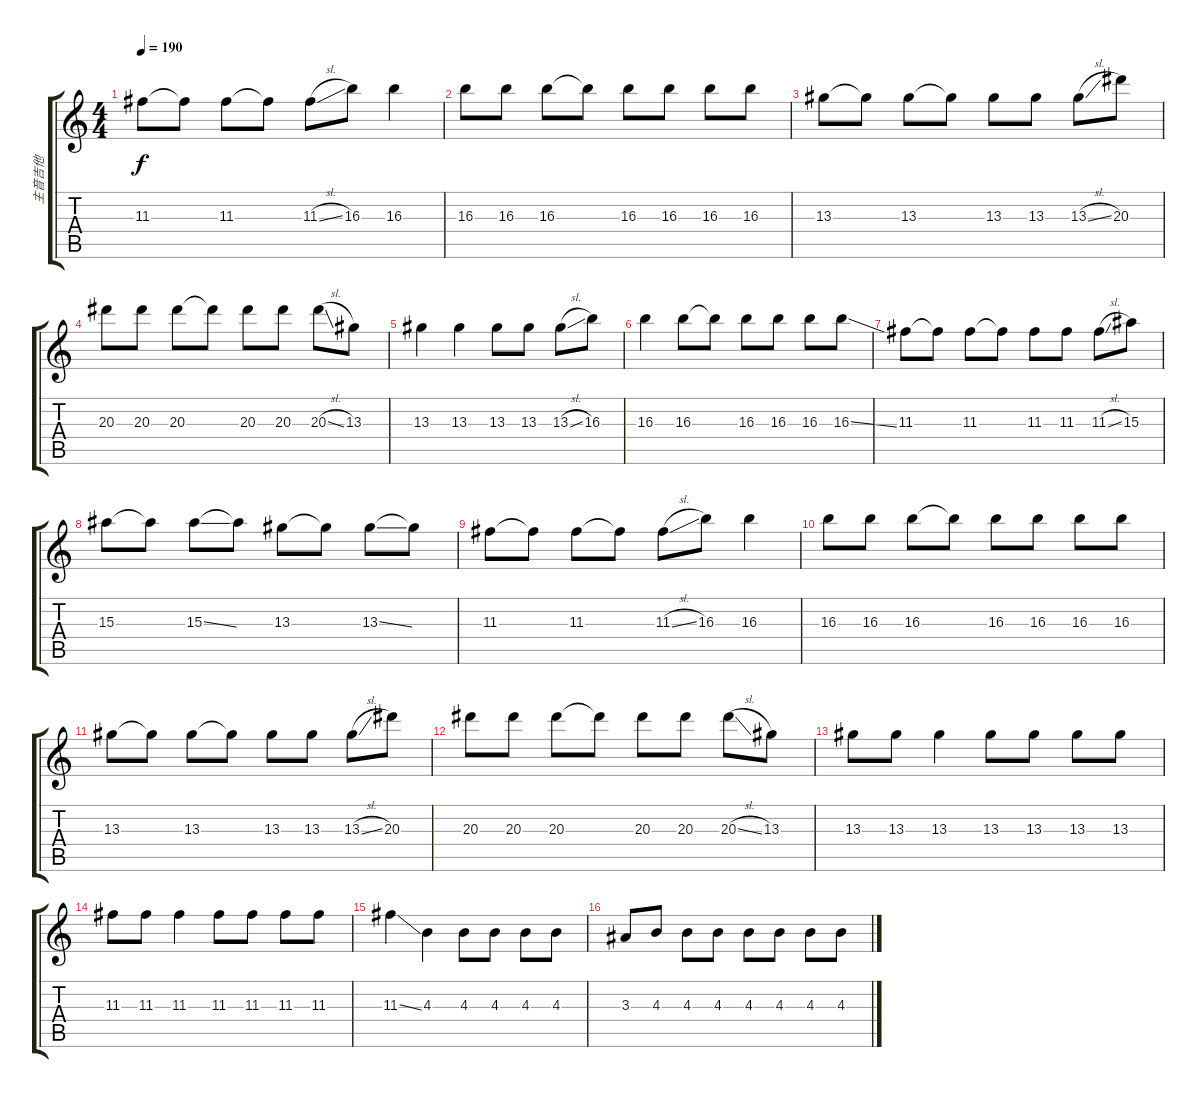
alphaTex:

\track ("主音吉他" "主音吉他") {instrument overdrivenguitar}
\staff {score tabs}
\tuning (E4 B3 G3 D3 A2 E2) {hide}
\ts (4 4)
\tempo 190
\clef g2
\ks c
11.3.8{dy f} 11.3{t}.8 11.3.8 11.3{t}.8 11.3{sl}.8 16.3.8 16.3.4 |
16.3.8 16.3.8 16.3.8 16.3{t}.8 16.3.8 16.3.8 16.3.8 16.3.8 |
13.3.8 13.3{t}.8 13.3.8 13.3{t}.8 13.3.8 13.3.8 13.3{sl}.8 20.3.8 |
20.3.8 20.3.8 20.3.8 20.3{t}.8 20.3.8 20.3.8 20.3{sl}.8 13.3.8 |
13.3.4 13.3.4 13.3.8 13.3.8 13.3{sl}.8 16.3.8 |
16.3.4 16.3.8 16.3{t}.8 16.3.8 16.3.8 16.3.8 16.3{ss}.8 |
11.3.8 11.3{t}.8 11.3.8 11.3{t}.8 11.3.8 11.3.8 11.3{sl}.8 15.3.8 |
15.3.8 15.3{t}.8 15.3{ss}.8 15.3{t}.8 13.3.8 13.3{t}.8 13.3{ss}.8 13.3{t}.8 |
11.3.8 11.3{t}.8 11.3.8 11.3{t}.8 11.3{sl}.8 16.3.8 16.3.4 |
16.3.8 16.3.8 16.3.8 16.3{t}.8 16.3.8 16.3.8 16.3.8 16.3.8 |
13.3.8 13.3{t}.8 13.3.8 13.3{t}.8 13.3.8 13.3.8 13.3{sl}.8 20.3.8 |
20.3.8 20.3.8 20.3.8 20.3{t}.8 20.3.8 20.3.8 20.3{sl}.8 13.3.8 |
13.3.8 13.3.8 13.3.4 13.3.8 13.3.8 13.3.8 13.3.8 |
11.3.8 11.3.8 11.3.4 11.3.8 11.3.8 11.3.8 11.3.8 |
11.3{ss}.4 4.3.4 4.3.8 4.3.8 4.3.8 4.3.8 |
3.3.8 4.3.8 4.3.8 4.3.8 4.3.8 4.3.8 4.3.8 4.3.8
